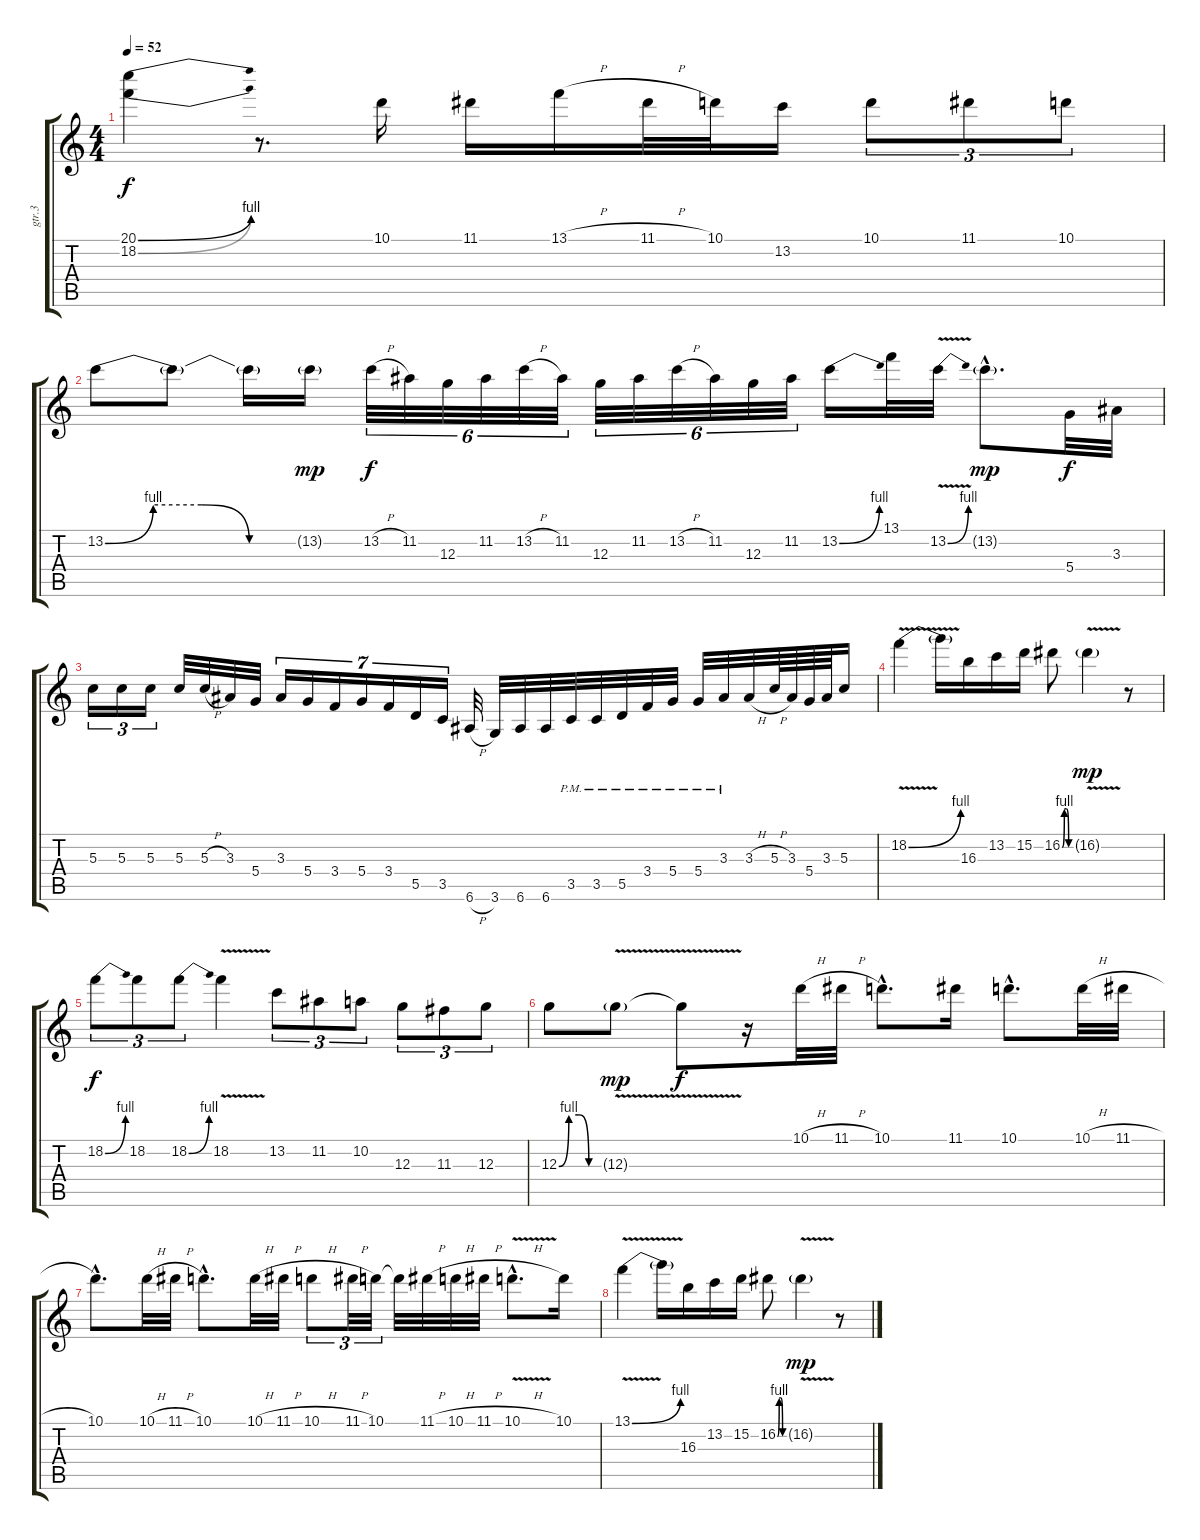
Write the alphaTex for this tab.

\track ("gtr.3" "gtr.3") {instrument distortionguitar}
\staff {score tabs}
\tuning (E4 B3 G3 D3 A2 E2) {hide}
\ts (4 4)
\tempo 52
\clef g2
\ks c
(20.1{be (bend 0 0 60 4)} 18.2{be (bend 0 0 60 4)}).4{dy f} r.8{d} 10.1.16 11.1.16 13.1{h}.16 11.1{h}.32 10.1.32 13.2.16 10.1.8{tu (3 2)} 11.1.8{tu (3 2)} 10.1.8{tu (3 2)} |
13.2{be (custom 0 0 15 4 30 4 45 0 60 0)}.8 13.2{t}.8 13.2{t}.16 13.2{g}.16{dy mp} 13.2{h}.32{tu (6 4) dy f} 11.2.32{tu (6 4)} 12.3.32{tu (6 4)} 11.2.32{tu (6 4)} 13.2{h}.32{tu (6 4)} 11.2.32{tu (6 4)} 12.3.32{tu (6 4)} 11.2.32{tu (6 4)} 13.2{h}.32{tu (6 4)} 11.2.32{tu (6 4)} 12.3.32{tu (6 4)} 11.2.32{tu (6 4)} 13.2{be (bend 0 0 60 4)}.16 13.1.32 13.2{be (bend 0 0 60 4) v}.32 13.2{g hac}.8{d dy mp} 5.4.32{dy f} 3.3.32 |
5.3.16{tu (3 2)} 5.3.16{tu (3 2)} 5.3.16{tu (3 2)} 5.3.32 5.3{h}.32 3.3.32 5.4.32 3.3.16{tu (7 4)} 5.4.16{tu (7 4)} 3.4.16{tu (7 4)} 5.4.16{tu (7 4)} 3.4.16{tu (7 4)} 5.5.16{tu (7 4)} 3.5.16{tu (7 4)} 6.6{h}.32 3.6.32 6.6.32 6.6.32 3.5{pm}.32 3.5{pm}.32 5.5{pm}.32 3.4{pm}.32 5.4{pm}.32 5.4{pm}.32 3.3{pm}.32 3.3{h}.32 5.3{h}.64 3.3.64 5.4.64 3.3.64 5.3.16 |
18.2{be (bend 0 0 60 4) v}.4 18.2{t}.16 16.3.16 13.2.16 15.2.16 16.2{be (custom 0 0 15 4 30 4 45 0 60 0)}.8 16.2{v g}.4{dy mp} r.8 |
18.2{be (bend 0 0 60 4)}.8{tu (3 2) dy f} 18.2.8{tu (3 2)} 18.2{be (bend 0 0 60 4)}.8{tu (3 2)} 18.2{v}.4 13.2.8{tu (3 2)} 11.2.8{tu (3 2)} 10.2.8{tu (3 2)} 12.3.8{tu (3 2)} 11.3.8{tu (3 2)} 12.3.8{tu (3 2)} |
12.3{be (custom 0 0 15 4 30 4 45 0 60 0)}.8 12.3{v g}.8{dy mp} 12.3{t}.8{dy f} r.16 10.1{h}.32 11.1{h}.32 10.1{hac}.8{d} 11.1.16 10.1{hac}.8{d} 10.1{h}.32 11.1{h}.32 |
10.1{hac}.8{d} 10.1{h}.32 11.1{h}.32 10.1{hac}.8{d} 10.1{h}.32 11.1{h}.32 10.1{h}.8{tu (3 2)} 11.1{h}.32{tu (3 2)} 10.1.32{tu (3 2)} 10.1{t}.32 11.1{h}.32 10.1{h}.32 11.1{h}.32 10.1{v h hac}.8{d} 10.1.16 |
13.1{be (bend 0 0 60 4) v}.4 13.1{t}.16 16.3.16 13.2.16 15.2.16 16.2{be (custom 0 0 15 4 30 4 45 0 60 0)}.8 16.2{v g}.4{dy mp} r.8
